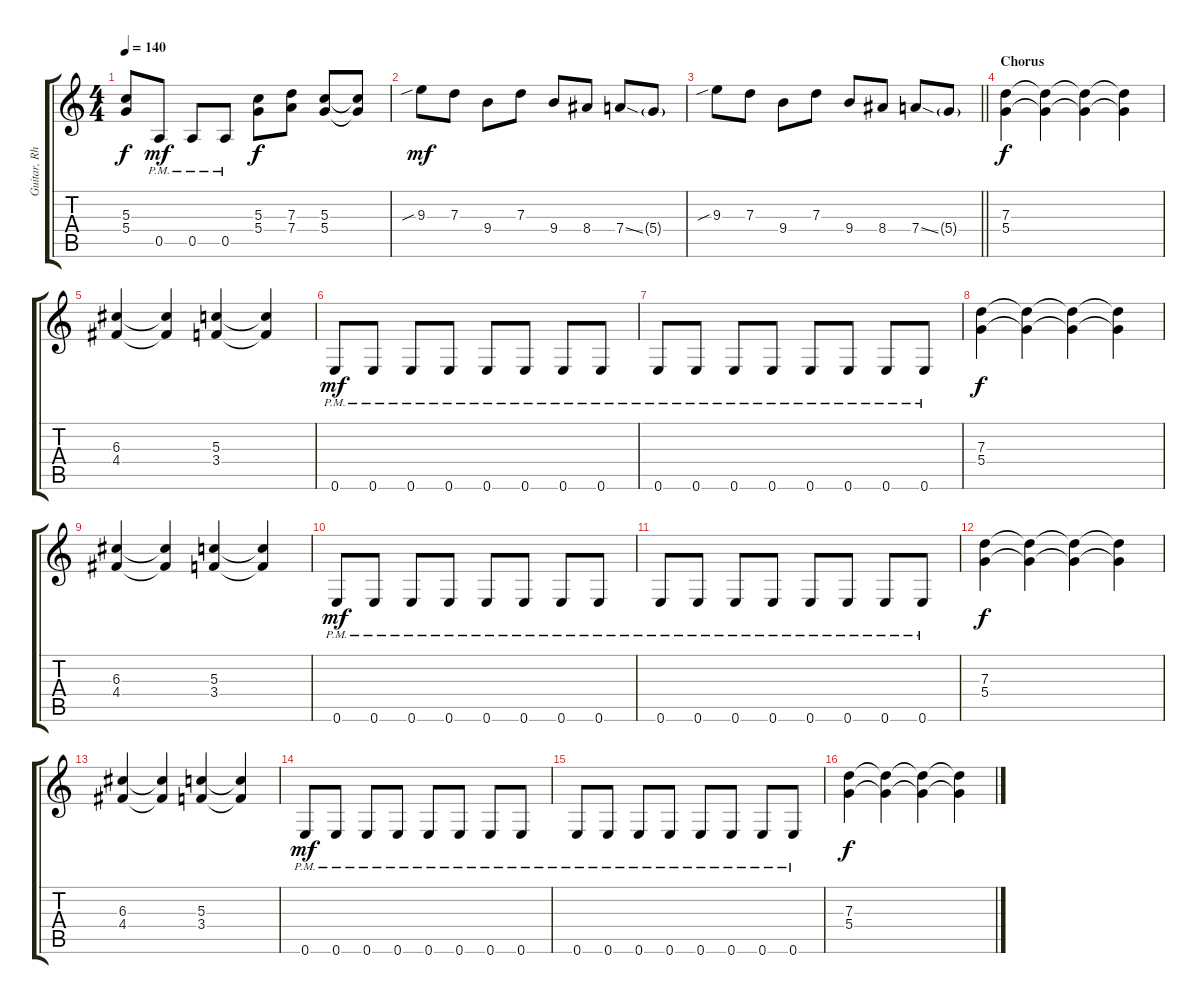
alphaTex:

\track ("Guitar, Rhythm" "Guitar, Rh") {instrument overdrivenguitar}
\staff {score tabs}
\tuning (E4 B3 G3 D3 A2 E2) {hide}
\ts (4 4)
\tempo 140
\clef g2
\ks c
(5.3 5.4).8{dy f} 0.5{pm}.8{dy mf} 0.5{pm}.8 0.5{pm}.8 (5.3 5.4).8{dy f} (7.3 7.4).8 (5.3 5.4).8 (5.3{t} 5.4{t}).8 |
9.3{sib}.8{dy mf} 7.3.8 9.4.8 7.3.8 9.4.8 8.4.8 7.4{ss}.8 5.4{g}.8 |
\barLineRight lightlight
9.3{sib}.8 7.3.8 9.4.8 7.3.8 9.4.8 8.4.8 7.4{ss}.8 5.4{g}.8 |
\section ("" "Chorus")
(7.3 5.4).4{dy f} (7.3{t} 5.4{t}).4 (7.3{t} 5.4{t}).4 (7.3{t} 5.4{t}).4 |
(6.3 4.4).4 (6.3{t} 4.4{t}).4 (5.3 3.4).4 (5.3{t} 3.4{t}).4 |
0.6{pm}.8{dy mf} 0.6{pm}.8 0.6{pm}.8 0.6{pm}.8 0.6{pm}.8 0.6{pm}.8 0.6{pm}.8 0.6{pm}.8 |
0.6{pm}.8 0.6{pm}.8 0.6{pm}.8 0.6{pm}.8 0.6{pm}.8 0.6{pm}.8 0.6{pm}.8 0.6{pm}.8 |
(7.3 5.4).4{dy f} (7.3{t} 5.4{t}).4 (7.3{t} 5.4{t}).4 (7.3{t} 5.4{t}).4 |
(6.3 4.4).4 (6.3{t} 4.4{t}).4 (5.3 3.4).4 (5.3{t} 3.4{t}).4 |
0.6{pm}.8{dy mf} 0.6{pm}.8 0.6{pm}.8 0.6{pm}.8 0.6{pm}.8 0.6{pm}.8 0.6{pm}.8 0.6{pm}.8 |
0.6{pm}.8 0.6{pm}.8 0.6{pm}.8 0.6{pm}.8 0.6{pm}.8 0.6{pm}.8 0.6{pm}.8 0.6{pm}.8 |
(7.3 5.4).4{dy f} (7.3{t} 5.4{t}).4 (7.3{t} 5.4{t}).4 (7.3{t} 5.4{t}).4 |
(6.3 4.4).4 (6.3{t} 4.4{t}).4 (5.3 3.4).4 (5.3{t} 3.4{t}).4 |
0.6{pm}.8{dy mf} 0.6{pm}.8 0.6{pm}.8 0.6{pm}.8 0.6{pm}.8 0.6{pm}.8 0.6{pm}.8 0.6{pm}.8 |
0.6{pm}.8 0.6{pm}.8 0.6{pm}.8 0.6{pm}.8 0.6{pm}.8 0.6{pm}.8 0.6{pm}.8 0.6{pm}.8 |
(7.3 5.4).4{dy f} (7.3{t} 5.4{t}).4 (7.3{t} 5.4{t}).4 (7.3{t} 5.4{t}).4
